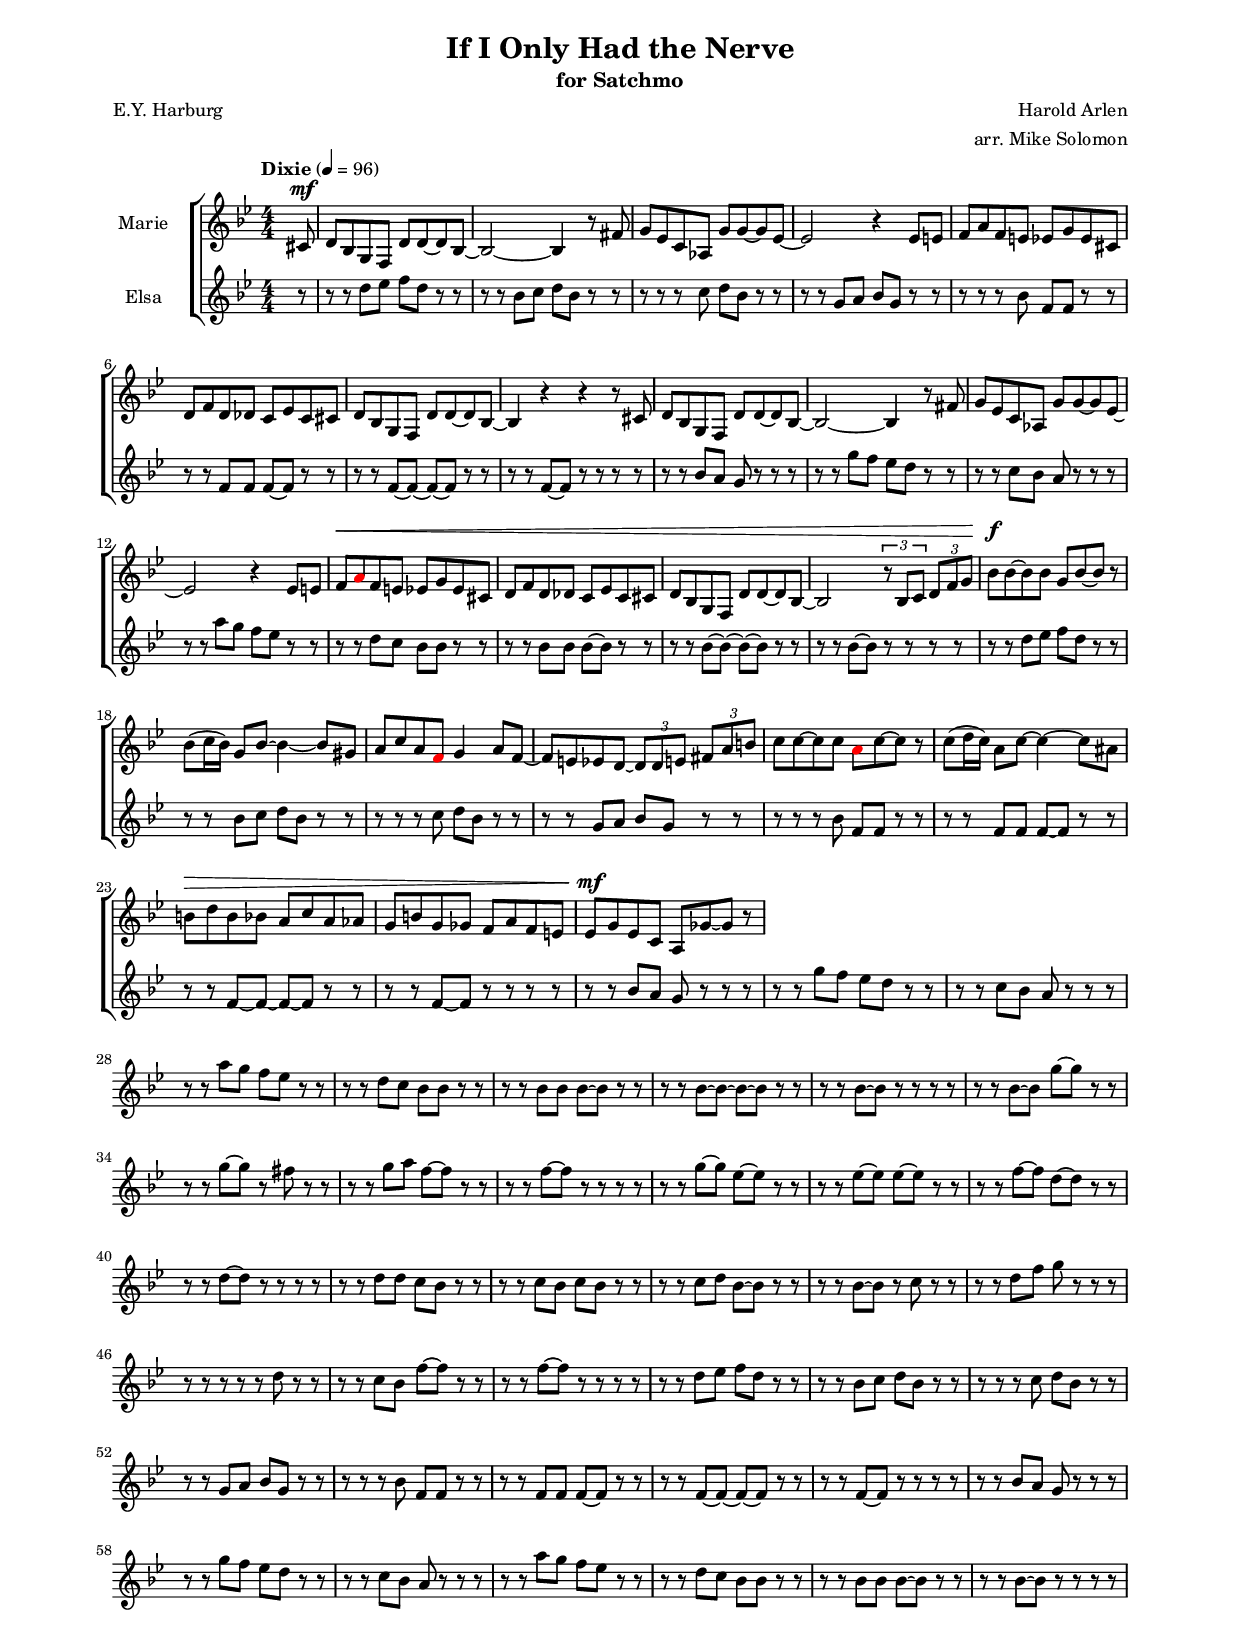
\version "2.19.0"
\include "defs-devel.ly"

marD = \markup \null
elsD = \markup \null
mikD = \markup \null
rynZ = \markup \null
desD = \markup \null

#(set-global-staff-size 15.87)
autoBeamInstruction = \autoBeamOn

solo = \markup \italic "solo"
psolo = \markup \italic "(solo)"
skat = \markup \italic "sit skat"
shoot = \markup \italic "SYT"

\header {
  title = "If I Only Had the Nerve"
  subtitle = "for Satchmo"
  %title = "Somewhere Over the Rainbow"
  composer = "Harold Arlen"
  poet = "E.Y. Harburg"
  arranger = "arr. Mike Solomon"
  %arranger = "arr. (anon)"
}
\paper {
  #(define fonts
    (set-global-fonts
    #:music "lilyjazz"
    #:brace "lilyjazz"
    #:roman "LilyJAZZText"
    #:sans "LilyJAZZChord"
    #:factor (/ staff-height pt 20)
  ))
  ragged-right = ##f
  left-margin = 0.75\in
  right-margin = 0.75\in
  top-margin = 0.5\in
  bottom-margin = 0.6\in
  ragged-last-bottom = ##f
  %max-systems-per-page = #2
  %oddHeaderMarkup = "FIRST FULL DRAFT 20.10.14 4:44"
  %evenHeaderMarkup = "FIRST FULL DRAFT 20.10.14 4:44"
}


#(ly:set-option 'point-and-click #f)

#(set-global-staff-size 15.87)

railroad =  {
  \once \override BreathingSign.text = \markup \musicglyph #"scripts.caesura.straight"
  \breathe
}
myred = \once \override NoteHead #'color = #red

php = \once \override Hairpin.stencil = #(parenthesize-callback ly:hairpin::print)

\paper {
  footnote-separator-markup = \markup { \column { " "\override #`(span-factor . 1/5) { \draw-hline } }}
  footnote-padding = 1\mm
  top-system-spacing = #'((basic-distance . 1) (minimum-distance . 0) (padding . 1) (stretchability . 40))
  bottom-system-spacing = #'((basic-distance . 1) (minimum-distance . 0) (padding . 1) (stretchability . 50))
  ragged-right = ##f
}

prefatoryMatter = {
  \key bes \major
  \autoBeamInstruction
  \time 4/4
}

scorePrefatoryMatter = {
  \prefatoryMatter
  \partial 8
}

midiPrefatoryMatter = {
  \prefatoryMatter
  \partial 8
}

theme = \relative c {
  cis8-\tag #'first \mf |
  d8 bes8 g8 f8 d'8 d8 ~ d8 bes8 ~ |
  bes2 ~ bes4 r8 fis'8 |
  g8 ees8 c8 aes8 g'8 g8 ~ g8 ees8 ~ |
  ees2 r4 ees8 e8 |
  f8-\tag #'second \< \tag #'second { \rred } a8 f8 e8 ees8 g8 ees8 cis8 |
  d8 f8 d8 des8 c8 ees8 c8 cis8 |
  d8 bes8 g8 f8 d'8 d8 ~ d8 bes8 ~ |
  \tag #'first { bes4 }
  \tag #'second { bes2 }
}

marks = {
  \tempo "Dixie" 4=96
  \time 4/4
  \partial 8 s8
  \repeat unfold 25 { s1 }
}

soprano = \transpose c c {
  \transpose c c' \removeWithTag #'second \theme
  r4 r4 r8
  \transpose c c' \removeWithTag #'first \theme
  \relative c' {
    \times 2/3 { r8 bes c } \times 2/3 { d f g } |
    bes8\f bes8 ~ bes8 bes8 g8 bes8 ~ bes8 r8 |
    bes8 ( c16 bes ) g8 bes8 ~ bes4 ~ bes8 gis8 |
    a8 c8 a8 \rred f8 g4 a8 f8 ~ |
    f8 e8 ees8 d8 ~ \times 2/3 { d d e } \times 2/3 { fis a b } |
    c8 c8 ~ c8 c8 \rred a8 c8 ~ c8 r8 |
    c8 ( d16 c ) a8 c8 ~ c4 ~ c8 ais8 |
    b8\> d8 b8 bes8 a8 c8 a8 aes8 |
    g8 b8 g8 ges8 f8 a8 f8 e8 |
    ees8\mf g8 ees8 c8 a8 ges'8 ~ ges8 r8 |
  }
}

sopranoWords = \lyricmode {
}

test = {
  r8 r8 r8 d''8 ees''8 f''8 d''8 r8 r8 r8 r8 bes'8 c''8 d''8 bes'8 r8 r8 r8 r8 r8 c''8 d''8 bes'8 r8 r8 r8 r8 g'8 a'8 bes'8 g'8 r8 r8 r8 r8 r8 bes'8 f'8 f'8 r8 r8 r8 r8 f'8 f'8 f'8 ~ f'8 r8 r8 r8 r8 f'8 ~ f'8 ~ f'8 ~ f'8 r8 r8 r8 r8 f'8 ~ f'8 r8 r8 r8 r8 r8 r8 bes'8 a'8 g'8 r8 r8 r8 r8 r8 g''8 f''8 ees''8 d''8 r8 r8 r8 r8 c''8 bes'8 a'8 r8 r8 r8 r8 r8 a''8 g''8 f''8 ees''8 r8 r8 r8 r8 d''8 c''8 bes'8 bes'8 r8 r8 r8 r8 bes'8 bes'8 bes'8 ~ bes'8 r8 r8 r8 r8 bes'8 ~ bes'8 ~ bes'8 ~ bes'8 r8 r8 r8 r8 bes'8 ~ bes'8 r8 r8 r8 r8 r8 r8 d''8 ees''8 f''8 d''8 r8 r8 r8 r8 bes'8 c''8 d''8 bes'8 r8 r8 r8 r8 r8 c''8 d''8 bes'8 r8 r8 r8 r8 g'8 a'8 bes'8 g'8 r8 r8 r8 r8 r8 bes'8 f'8 f'8 r8 r8 r8 r8 f'8 f'8 f'8 ~ f'8 r8 r8 r8 r8 f'8 ~ f'8 ~ f'8 ~ f'8 r8 r8 r8 r8 f'8 ~ f'8 r8 r8 r8 r8 r8 r8 bes'8 a'8 g'8 r8 r8 r8 r8 r8 g''8 f''8 ees''8 d''8 r8 r8 r8 r8 c''8 bes'8 a'8 r8 r8 r8 r8 r8 a''8 g''8 f''8 ees''8 r8 r8 r8 r8 d''8 c''8 bes'8 bes'8 r8 r8 r8 r8 bes'8 bes'8 bes'8 ~ bes'8 r8 r8 r8 r8 bes'8 ~ bes'8 ~ bes'8 ~ bes'8 r8 r8 r8 r8 bes'8 ~ bes'8 r8 r8 r8 r8 r8 r8 bes'8 ~ bes'8 g''8 ~ g''8 r8 r8 r8 r8 g''8 ~ g''8 r8 fis''8 r8 r8 r8 r8 g''8 a''8 f''8 ~ f''8 r8 r8 r8 r8 f''8 ~ f''8 r8 r8 r8 r8 r8 r8 g''8 ~ g''8 ees''8 ~ ees''8 r8 r8 r8 r8 ees''8 ~ ees''8 ees''8 ~ ees''8 r8 r8 r8 r8 f''8 ~ f''8 d''8 ~ d''8 r8 r8 r8 r8 d''8 ~ d''8 r8 r8 r8 r8 r8 r8 d''8 d''8 c''8 bes'8 r8 r8 r8 r8 c''8 bes'8 c''8 bes'8 r8 r8 r8 r8 c''8 d''8 bes'8 ~ bes'8 r8 r8 r8 r8 bes'8 ~ bes'8 r8 c''8 r8 r8 r8 r8 d''8 f''8 g''8 r8 r8 r8 r8 r8 r8 r8 r8 d''8 r8 r8 r8 r8 c''8 bes'8 f''8 ~ f''8 r8 r8 r8 r8 f''8 ~ f''8 r8 r8 r8 r8 r8 r8 d''8 ees''8 f''8 d''8 r8 r8 r8 r8 bes'8 c''8 d''8 bes'8 r8 r8 r8 r8 r8 c''8 d''8 bes'8 r8 r8 r8 r8 g'8 a'8 bes'8 g'8 r8 r8 r8 r8 r8 bes'8 f'8 f'8 r8 r8 r8 r8 f'8 f'8 f'8 ~ f'8 r8 r8 r8 r8 f'8 ~ f'8 ~ f'8 ~ f'8 r8 r8 r8 r8 f'8 ~ f'8 r8 r8 r8 r8 r8 r8 bes'8 a'8 g'8 r8 r8 r8 r8 r8 g''8 f''8 ees''8 d''8 r8 r8 r8 r8 c''8 bes'8 a'8 r8 r8 r8 r8 r8 a''8 g''8 f''8 ees''8 r8 r8 r8 r8 d''8 c''8 bes'8 bes'8 r8 r8 r8 r8 bes'8 bes'8 bes'8 ~ bes'8 r8 r8 r8 r8 bes'8 ~ bes'8 r8 r8 r8 r8
}


\score {
  \new ChoirStaff <<
    \new Staff \with { instrumentName = #"Marie" %shortInstrumentName = #"M."
} <<
      \new Voice = "soprano" { << { \numericTimeSignature
	\scorePrefatoryMatter
        \soprano
      } {
	\scorePrefatoryMatter
        \marks
      } >> }
      \new Lyrics \lyricsto "soprano" {
        \sopranoWords
      }
    >>
    \new Staff \with { instrumentName = #"Elsa" %shortInstrumentName = #"E."
} <<
      \new Voice = "mezzo" { \numericTimeSignature
	\scorePrefatoryMatter
        \test
      }
    >>
  >>
  \layout {
    \context {
      \Voice
      \override TextScript #'layer = #6
      \override NoteHead #'layer = #7
      \override Glissando #'breakable = ##t
      \override TupletNumber #'breakable = ##t
      \override TupletBracket #'breakable = ##t
      \override DynamicLineSpanner.direction = #UP
      \remove "Forbid_line_break_engraver"
    }
    \context {
      \Staff
      %\consists "Metronome_mark_engraver"
      \override TimeSignature #'style = #'numbered
      \override StaffSymbol #'layer = #4
      \override TimeSignature #'layer = #3
      \override TimeSignature #'whiteout = ##t
    }
    \context {
      \Lyrics
      %\override LyricText #'whiteout = ##t
      \override LyricText #'layer = #6
    }
    \context {
      \Score
      %\remove "Metronome_mark_engraver"
      \override NonMusicalPaperColumn #'allow-loose-spacing = ##f
    }
  }
}
